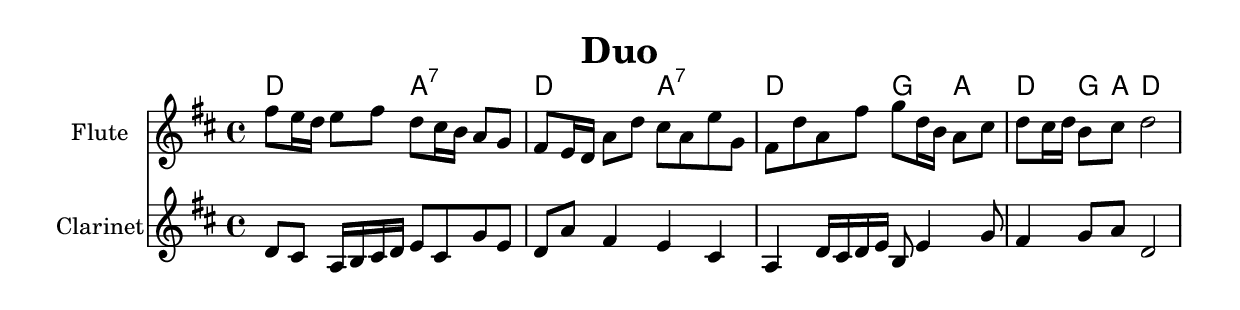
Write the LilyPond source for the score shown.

\version "2.12.2"


\header{
  title = "Duo"
}

HarmonyI = \chordmode{
  d2 a:7 | d a:7 | d g4 a | d g8 a d2 |
}

FluteI = \relative c''{
  fis8 e16 d e8 fis d cis16 b a8 g | fis8 e16 d a'8 d cis a e' g, | fis8 d' a fis' g d16 b a8 cis | d cis16 d b8 cis d2 |
}

ClarinetI = \relative c'{
  d8 cis a16 b cis d e8 cis g' e | d8 a' fis4 e cis | a4 d16 cis d e b8 e4 g8 | fis4 g8 a d,2 |
}

\score{
  <<
    \new ChordNames{
      \set chordChanges = ##t
      \HarmonyI
    }
    \new Staff{
      \set Staff.instrumentName = "Flute"
      \set Staff.midiInstrument = #"flute"
      \clef treble \time 4/4 \key d \major
      \FluteI
    }
    \new Staff{
      \set Staff.instrumentName = "Clarinet"
      \set Staff.midiInstrument = #"clarinet"
      \clef treble \time 4/4 \key d \major
      \ClarinetI
    }
  >>
  
  \layout{}
  
%   \midi {
%       \context {
%           \Score
%           tempoWholesPerMinute = #(ly:make-moment 90 4)
%       }
%   }
}
